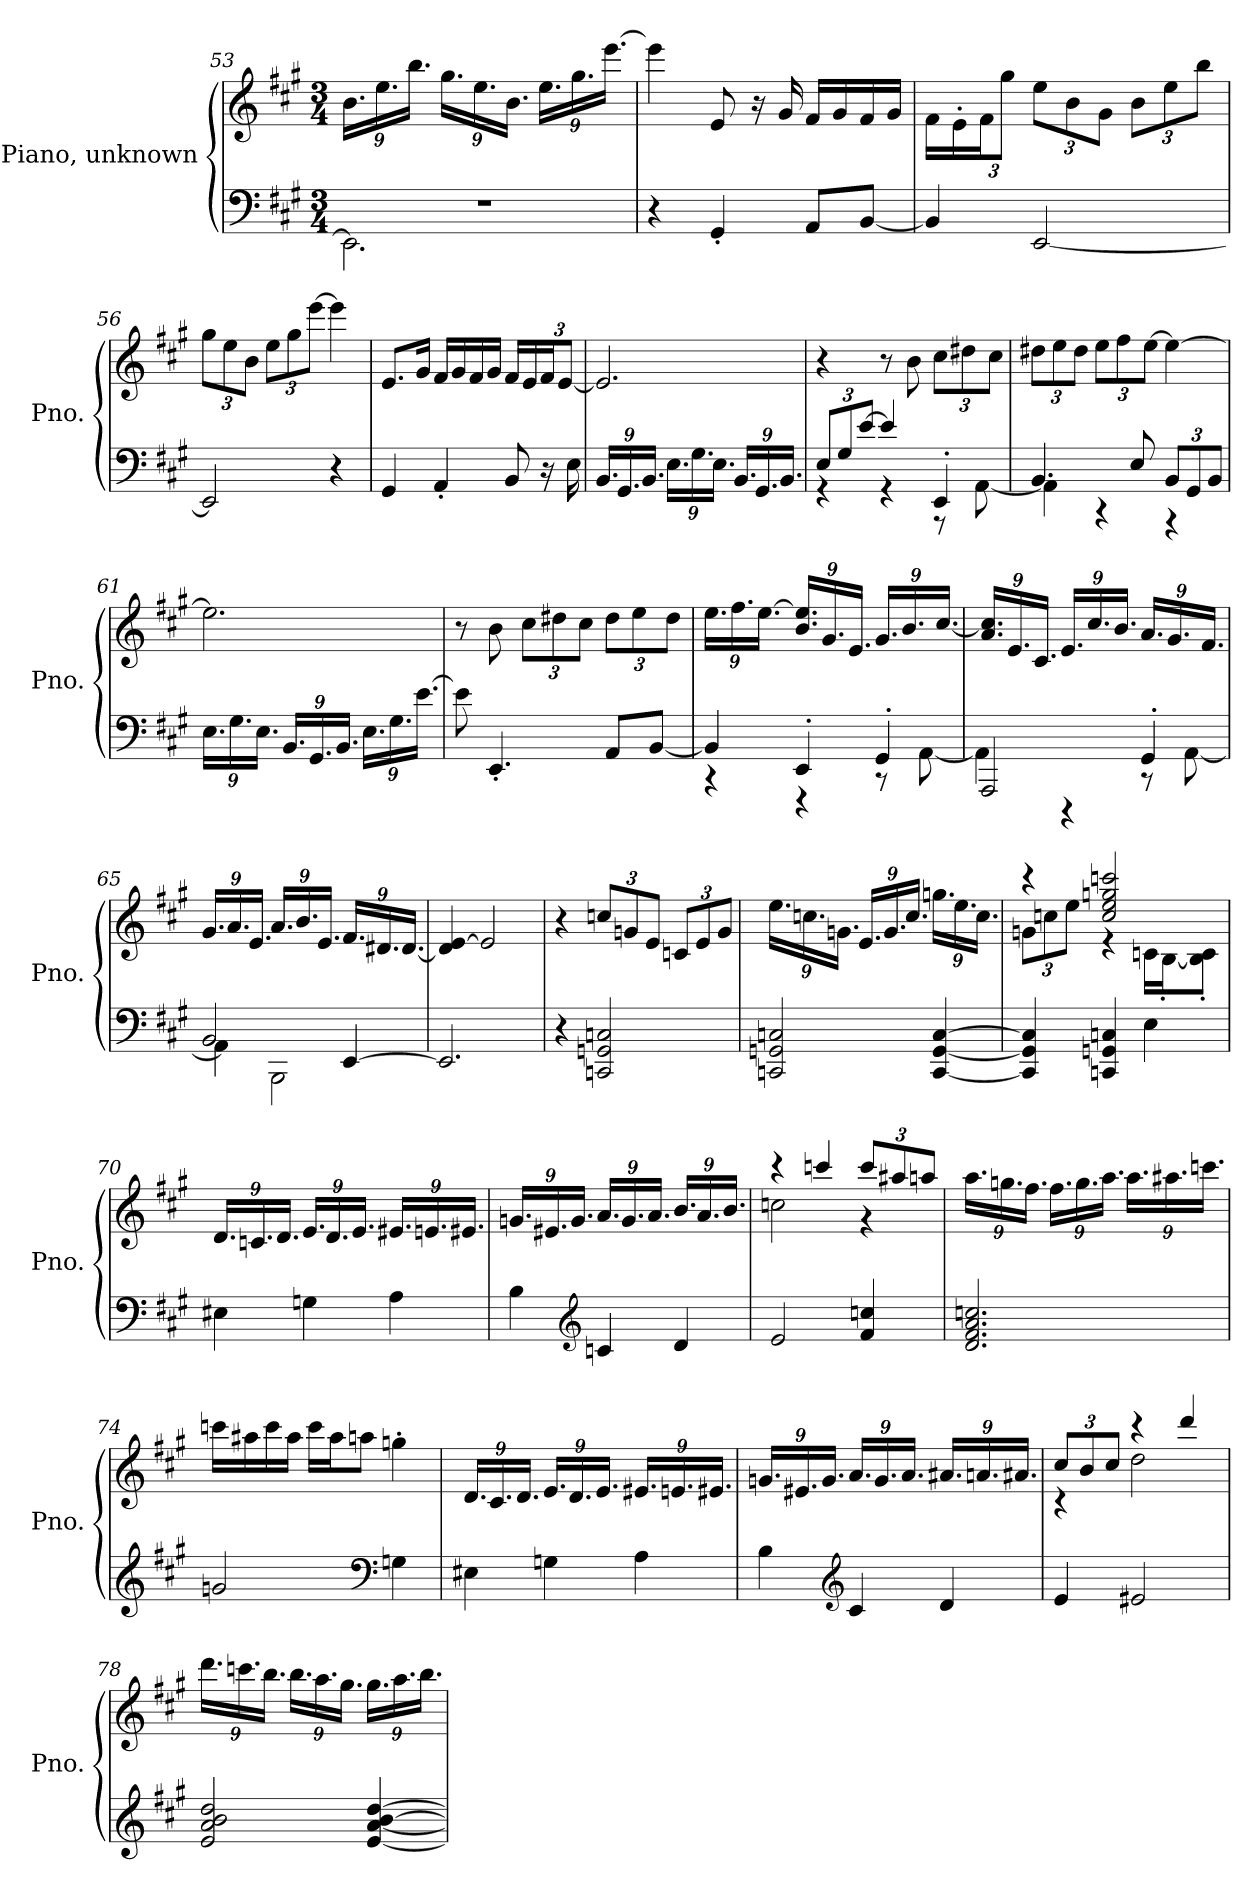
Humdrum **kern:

**kern	**kern
*part1	*part1
*staff2	*staff1
*I"Piano, unknown	*
*I'Pno.	*
*clefF4	*clefG2
*k[f#c#g#]	*k[f#c#g#]
*M3/4	*M3/4
=53	=53
*^	*
*	*	*Xbrackettup
2.r	2.EE\]	18.b\LL
.	.	18.ee\
.	.	18.bb\JJ
.	.	18.gg#\LL
.	.	18.ee\
.	.	18.b\JJ
.	.	18.ee\LL
.	.	18.gg#\
.	.	[18.eee\JJ
*v	*v	*
=54	=54
4r	4eee\]
4GG#'/	8e/
.	16r
.	16g#/
8AA/L	16f#/LL
.	16g#/
[8BB/J	16f#/
.	16g#/JJ
!!LO:PB:g=z
=55	=55
4BB/]	16f#\LL
.	16e'\
.	24f#\J
.	12gg#\J
[2EE/	12ee\L
.	12b\
.	12g#\J
.	12b\L
.	12ee\
.	12bb\J
=56	=56
2EE/]	12gg#\L
.	12ee\
.	12b\J
.	12ee\L
.	12gg#\
.	[12eee\J
4r	4eee\]
=57	=57
4GG#/	8.e/L
.	16g#/Jk
4AA'/	16f#/LL
.	16g#/
.	16f#/
.	16g#/JJ
8BB/	16f#/LL
.	16e/
16r	24f#/J
.	[12e/J
16E\	.
=58	=58
*Xbrackettup	*
18.BB/LL	2.e/]
18.GG#/	.
18.BB/JJ	.
18.E\LL	.
18.G#\	.
18.E\JJ	.
18.BB/LL	.
18.GG#/	.
18.BB/JJ	.
!!LO:LB:g=z
=59	=59
*^	*
12E/L	4r	4r
12G#/	.	.
[12e/J	.	.
4e/]	4r	8r
.	.	8b\
4EE'/	8r	12cc#\L
.	.	12dd#X\
.	[8AA\	.
.	.	12cc#\J
=60	=60	=60
4.BB/	4AA\]	12dd#X\L
.	.	12ee\
.	.	12dd#\J
.	4r	12ee\L
.	.	12ff#\
8E/	.	.
.	.	[12ee\J
12BB/L	4r	4ee\_
12GG#/	.	.
12BB/J	.	.
*v	*v	*
=61	=61
18.E\LL	2.ee\]
18.G#\	.
18.E\JJ	.
18.BB/LL	.
18.GG#/	.
18.BB/JJ	.
18.E\LL	.
18.G#\	.
[18.e\JJ	.
=62	=62
8e\]	8r
4.EE'/	8b\
.	12cc#\L
.	12dd#X\
.	12cc#\J
8AA/L	12dd#\L
.	12ee\
[8BB/J	.
.	12dd#\J
!!LO:LB:g=z
=63	=63
*^	*
4BB/]	4r	18.ee\LL
.	.	18.ff#\
.	.	[18.ee\JJ
4EE'/	4r	18.b/ 18.ee/]LL
.	.	18.g#/
.	.	18.e/JJ
4GG#'/	8r	18.g#/LL
.	.	18.b/
.	[8AA\	.
.	.	[18.cc#/JJ
=64	=64	=64
2AAA/	4AA\]	18.a/ 18.cc#/]LL
.	.	18.e/
.	.	18.c#/JJ
.	4r	18.e/LL
.	.	18.cc#/
.	.	18.b/JJ
4GG#'/	8r	18.a/LL
.	.	18.g#/
.	[8AA\	.
.	.	18.f#/JJ
=65	=65	=65
2BB/	4AA\]	18.g#/LL
.	.	18.a/
.	.	18.e/JJ
.	2BBB\	18.a/LL
.	.	18.b/
.	.	18.e/JJ
[4EE/	.	18.f#/LL
.	.	18.d#X/
.	.	[18.d#/JJ
*v	*v	*
!!LO:LB:g=z
=66	=66
2.EE/]	4d#/] [4e/
.	2e/]
=67	=67
4r	4r
2CCn/ 2GGn/ 2Cn/	12ccn/L
.	12gn/
.	12e/J
.	12cn/L
.	12e/
.	12g/J
=68	=68
2CCn/ 2GGn/ 2Cn/	18.ee\LL
.	18.ccn\
.	18.gn\JJ
.	18.e/LL
.	18.g/
.	18.cc/JJ
[4CC/ [4GG/ [4C/	18.ggn\LL
.	18.ee\
.	18.cc\JJ
=69	=69
*	*^
4CC/] 4GG/] 4C/]	4r	12gn\L
.	.	12ccn\
.	.	12ee\J
4CCn/ 4GGn/ 4Cn/	2cc/ 2ee/ 2ggn/ 2cccn/	4r
4E\	.	16cn\LL
.	.	[16B'\J
.	.	8B\]' 8c\'J
*	*v	*v
!!LO:LB:g=z
=70	=70
4E#X\	18.d/LL
.	18.cn/
.	18.d/JJ
4Gn\	18.e/LL
.	18.d/
.	18.e/JJ
4A\	18.e#X/LL
.	18.en/
.	18.e#X/JJ
=71	=71
4B\	18.gn/LL
.	18.e#X/
.	18.g/JJ
*clefG2	*
4cn/	18.a/LL
.	18.g/
.	18.a/JJ
4d/	18.b/LL
.	18.a/
.	18.b/JJ
=72	=72
*	*^
2e/	4r	2ccn\
.	4cccn/	.
4f#/ 4ccn/	12ccc/L	4r
.	12aa#X/	.
.	12aan/J	.
*	*v	*v
!!LO:LB:g=z
=73	=73
2.d/ 2.f#/ 2.a/ 2.ccn/	18.aa\LL
.	18.ggn\
.	18.ff#\JJ
.	18.ff#\LL
.	18.gg\
.	18.aa\JJ
.	18.aa\LL
.	18.aa#X\
.	18.cccn\JJ
=74	=74
2gn/	16cccn\LL
.	16aa#X\
.	16ccc\
.	16aa#\JJ
.	16ccc\LL
.	16aa#\J
.	8aan\J
*clefF4	*
4Gn\	4ggn'\
!!LO:PB:g=z
=75	=75
4E#X\	18.d/LL
.	18.c#/
.	18.d/JJ
4Gn\	18.e/LL
.	18.d/
.	18.e/JJ
4A\	18.e#X/LL
.	18.en/
.	18.e#X/JJ
=76	=76
4B\	18.gn/LL
.	18.e#X/
.	18.g/JJ
*clefG2	*
4c#/	18.a/LL
.	18.g/
.	18.a/JJ
4d/	18.a#X/LL
.	18.an/
.	18.a#X/JJ
=77	=77
*	*^
4e/	12cc#/L	4r
.	12b/	.
.	12cc#/J	.
2e#X/	4r	2dd\
.	4ddd/	.
*	*v	*v
!!LO:LB:g=z
=78	=78
2e/ 2a/ 2b/ 2dd/	18.ddd\LL
.	18.cccn\
.	18.bb\JJ
.	18.bb\LL
.	18.aa\
.	18.gg#\JJ
[4e/ [4a/ [4b/ [4dd/	18.gg#\LL
.	18.aa\
.	18.bb\JJ
=	=
*-	*-
